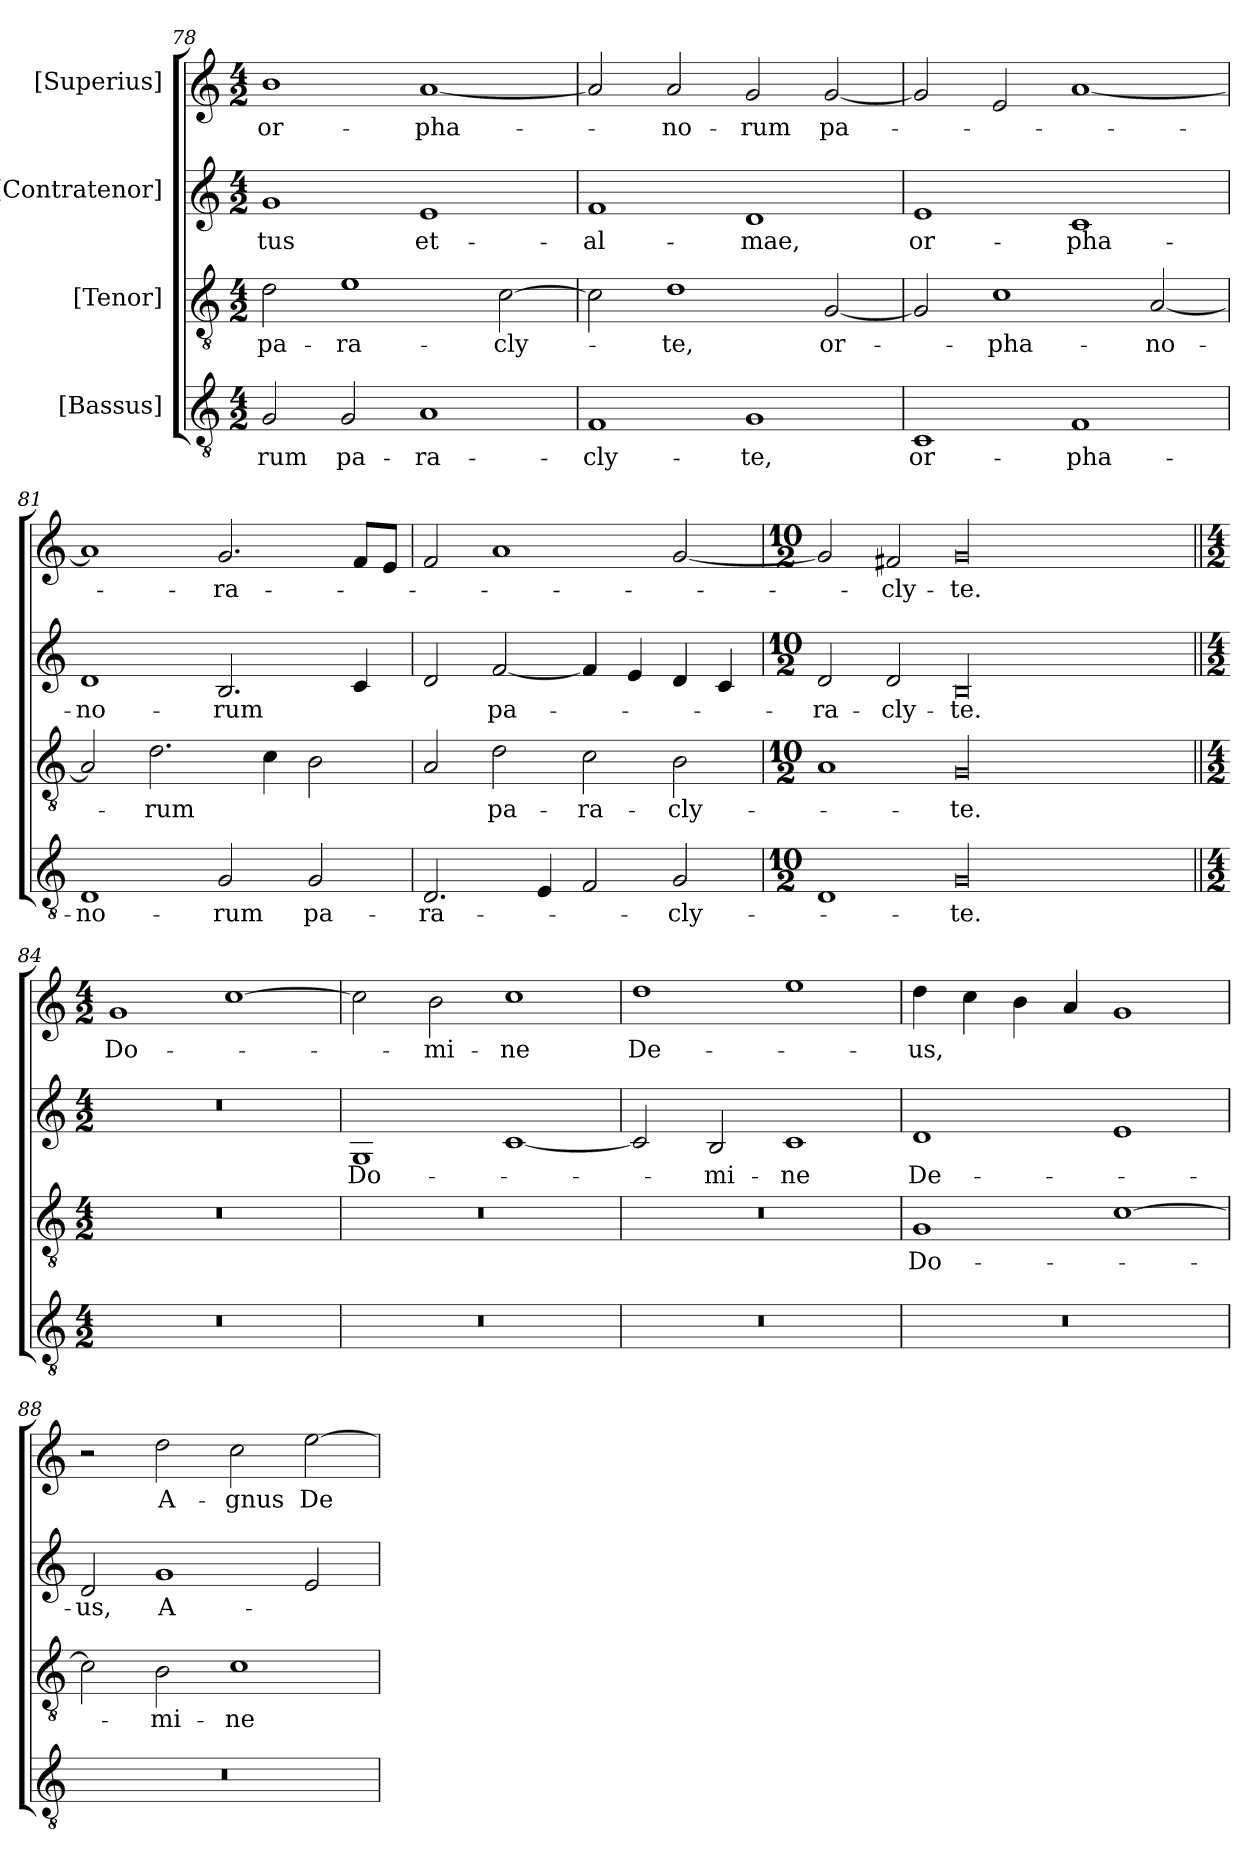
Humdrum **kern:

**kern	**text	**kern	**text	**kern	**text	**kern	**text
*part4	*part4	*part3	*part3	*part2	*part2	*part1	*part1
*staff4	*staff4	*staff3	*staff3	*staff2	*staff2	*staff1	*staff1
*I"[Bassus]	*	*I"[Tenor]	*	*I"[Contratenor]	*	*I"[Superius]	*
*clefGv2	*	*clefGv2	*	*clefG2	*	*clefG2	*
*k[]	*	*k[]	*	*k[]	*	*k[]	*
*M4/2	*	*M4/2	*	*M4/2	*	*M4/2	*
=78	=78	=78	=78	=78	=78	=78	=78
2G/	-rum	2d\	pa-	1g/	-tus	1b\	or-
2G/	pa-	1e\	-ra-	.	.	.	.
1A/	-ra-	.	.	1e/	et-	[1a/	-pha-
.	.	[2c\	-cly-	.	.	.	.
=79	=79	=79	=79	=79	=79	=79	=79
1F/	-cly-	2c\]	.	1f/	al-	2a/]	.
.	.	1d\	-te,	.	.	2a/	-no-
1G/	-te,	.	.	1d/	-mae,	2g/	-rum
.	.	[2G/	or-	.	.	[2g/	pa-
=80	=80	=80	=80	=80	=80	=80	=80
1C/	or-	2G/]	.	1e/	or-	2g/]	.
.	.	1c\	-pha-	.	.	2e/	.
1F/	-pha-	.	.	1c/	-pha-	[1a/	.
.	.	[2A/	-no-	.	.	.	.
=81	=81	=81	=81	=81	=81	=81	=81
1D/	-no-	2A/]	.	1d/	-no-	1a/]	.
.	.	2.d\	-rum	.	.	.	.
2G/	-rum	.	.	2.B/	-rum	2.g/	-ra-
.	.	4c\	.	.	.	.	.
2G/	pa-	2B\	.	.	.	.	.
.	.	.	.	4c/	.	8f/L	.
.	.	.	.	.	.	8e/J	.
=82	=82	=82	=82	=82	=82	=82	=82
2.D/	-ra-	2A/	.	2d/	.	2f/	.
.	.	2d\	pa-	[2f/	pa-	1a/	.
4E/	.	.	.	.	.	.	.
2F/	.	2c\	-ra-	4f/]	.	.	.
.	.	.	.	4e/	.	.	.
2G/	-cly-	2B\	-cly-	4d/	.	[2g/	.
.	.	.	.	4c/	.	.	.
=83	=83	=83	=83	=83	=83	=83	=83
*M10/2	*	*M10/2	*	*M10/2	*	*M10/2	*
1D/	.	1A/	.	2d/	-ra-	2g/]	.
.	.	.	.	2d/	-cly-	2f#X/	-cly-
00G/	-te.	00G/	-te.	00B/	-te.	00g/	-te.
=84||	=84||	=84||	=84||	=84||	=84||	=84||	=84||
*M4/2	*	*M4/2	*	*M4/2	*	*M4/2	*
0r	.	0r	.	0r	.	1g/	Do-
.	.	.	.	.	.	[1cc\	.
=85	=85	=85	=85	=85	=85	=85	=85
0r	.	0r	.	1G/	Do-	2cc\]	.
.	.	.	.	.	.	2b\	-mi-
.	.	.	.	[1c/	.	1cc\	-ne
=86	=86	=86	=86	=86	=86	=86	=86
0r	.	0r	.	2c/]	.	1dd\	De-
.	.	.	.	2B/	-mi-	.	.
.	.	.	.	1c/	-ne	1ee\	.
=87	=87	=87	=87	=87	=87	=87	=87
0r	.	1G/	Do-	1d/	De-	4dd\	-us,
.	.	.	.	.	.	4cc\	.
.	.	.	.	.	.	4b\	.
.	.	.	.	.	.	4a/	.
.	.	[1c\	.	1e/	.	1g/	.
=88	=88	=88	=88	=88	=88	=88	=88
0r	.	2c\]	.	2d/	-us,	2r	.
.	.	2B\	-mi-	1g/	A-	2dd\	A-
.	.	1c\	-ne	.	.	2cc\	-gnus
.	.	.	.	2e/	.	[2ee\	De-
=	=	=	=	=	=	=	=
*-	*-	*-	*-	*-	*-	*-	*-
